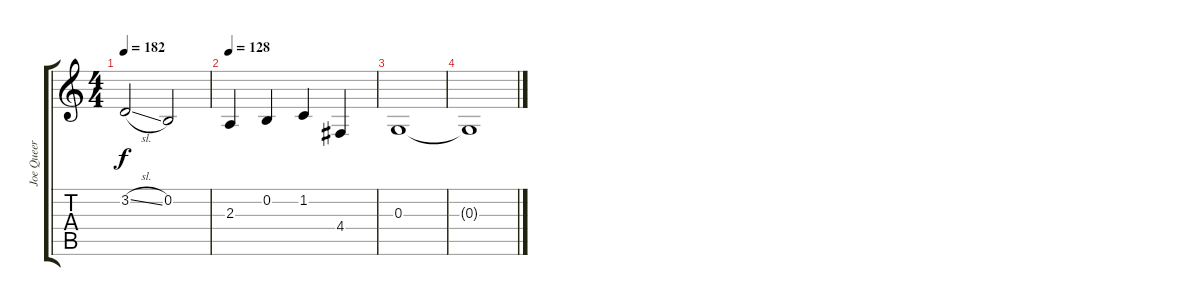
\track ("Joe Queer" "Joe Queer") {instrument clarinet}
\staff {score tabs}
\tuning (E4 B3 G3 D3 A2 E2) {hide}
\ts (4 4)
\tempo 182
\clef g2
\ks c
3.2{sl}.2{dy f} 0.2.2 |
\tempo 128
2.3.4 0.2.4 1.2.4 4.4.4 |
0.3.1 |
0.3{t}.1{volume 0}
